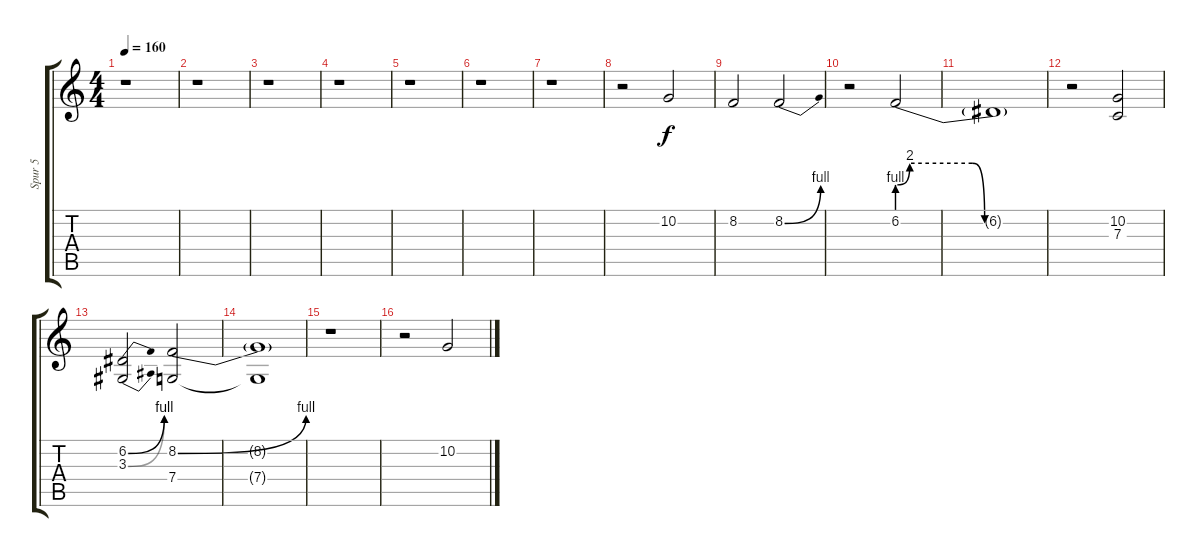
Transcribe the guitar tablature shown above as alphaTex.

\track ("Spur 5" "Spur 5") {instrument flute}
\staff {score tabs}
\tuning (D4 A3 F3 C3 G2 C2) {hide}
\ts (4 4)
\tempo 160
\clef g2
\ks c
r.1{dy f} |
r.1 |
r.1 |
r.1 |
r.1 |
r.1 |
r.1 |
r.2 10.2.2 |
8.2.2 8.2{be (bend 0 0 60 4)}.2 |
r.2 6.2{be (custom 0 4 5 8 30 8 35 0 60 0)}.2 |
6.2{t}.1 |
r.2 (10.2 7.3).2 |
(6.2{be (bend 0 0 60 4)} 3.3{be (bend 0 0 60 4)}).2 (8.2{be (bend 0 0 60 4)} 7.4).2 |
(8.2{t} 7.4{t}).1 |
r.1 |
r.2 10.2.2
